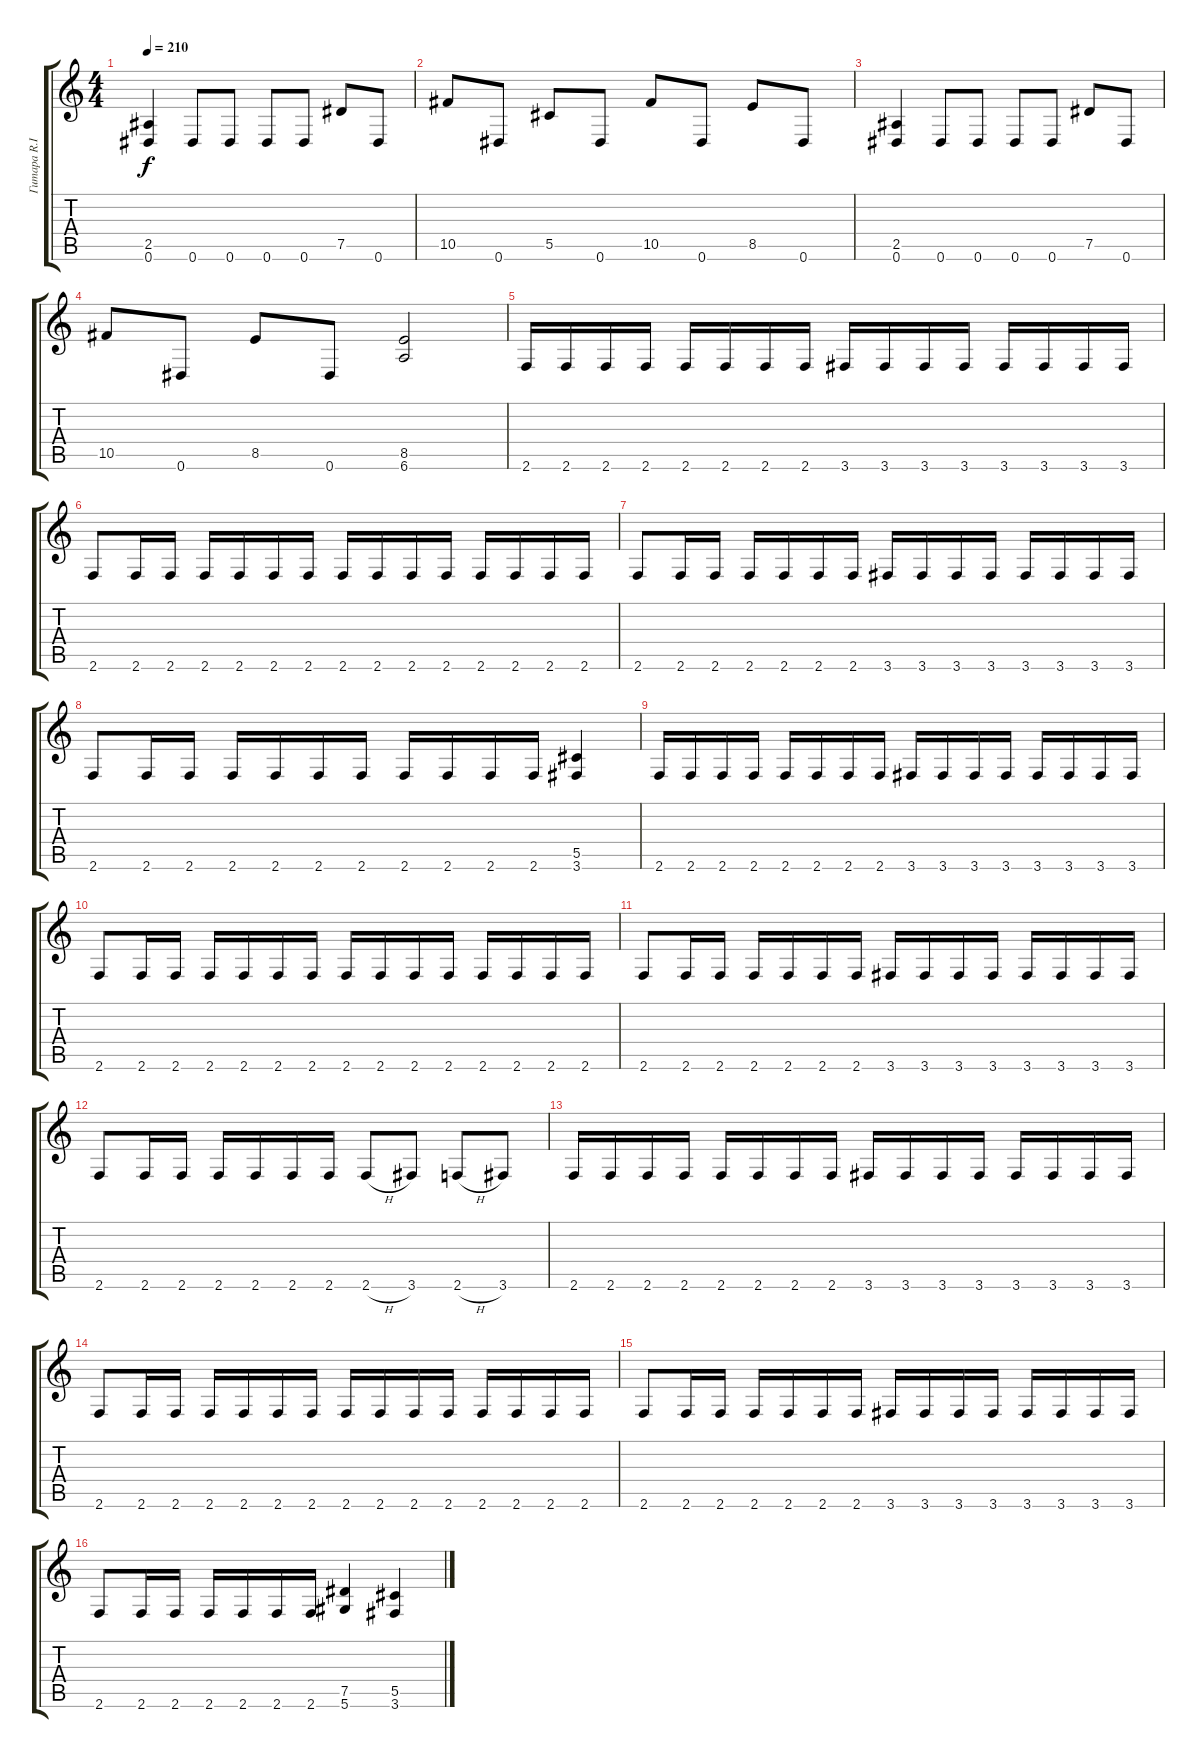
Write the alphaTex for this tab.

\track ("Гитара R.I.P. Hanneman" "Гитара R.I") {instrument distortionguitar}
\staff {score tabs}
\tuning (Eb4 Bb3 Gb3 Db3 Ab2 Eb2) {hide}
\ts (4 4)
\tempo 210
\clef g2
\ks c
(2.5 0.6).4{dy f} 0.6.8 0.6.8 0.6.8 0.6.8 7.5.8 0.6.8 |
10.5.8 0.6.8 5.5.8 0.6.8 10.5.8 0.6.8 8.5.8 0.6.8 |
(2.5 0.6).4 0.6.8 0.6.8 0.6.8 0.6.8 7.5.8 0.6.8 |
10.5.8 0.6.8 8.5.8 0.6.8 (8.5 6.6).2 |
2.6.16 2.6.16 2.6.16 2.6.16 2.6.16 2.6.16 2.6.16 2.6.16 3.6.16 3.6.16 3.6.16 3.6.16 3.6.16 3.6.16 3.6.16 3.6.16 |
2.6.8 2.6.16 2.6.16 2.6.16 2.6.16 2.6.16 2.6.16 2.6.16 2.6.16 2.6.16 2.6.16 2.6.16 2.6.16 2.6.16 2.6.16 |
2.6.8 2.6.16 2.6.16 2.6.16 2.6.16 2.6.16 2.6.16 3.6.16 3.6.16 3.6.16 3.6.16 3.6.16 3.6.16 3.6.16 3.6.16 |
2.6.8 2.6.16 2.6.16 2.6.16 2.6.16 2.6.16 2.6.16 2.6.16 2.6.16 2.6.16 2.6.16 (5.5 3.6).4 |
2.6.16 2.6.16 2.6.16 2.6.16 2.6.16 2.6.16 2.6.16 2.6.16 3.6.16 3.6.16 3.6.16 3.6.16 3.6.16 3.6.16 3.6.16 3.6.16 |
2.6.8 2.6.16 2.6.16 2.6.16 2.6.16 2.6.16 2.6.16 2.6.16 2.6.16 2.6.16 2.6.16 2.6.16 2.6.16 2.6.16 2.6.16 |
2.6.8 2.6.16 2.6.16 2.6.16 2.6.16 2.6.16 2.6.16 3.6.16 3.6.16 3.6.16 3.6.16 3.6.16 3.6.16 3.6.16 3.6.16 |
2.6.8 2.6.16 2.6.16 2.6.16 2.6.16 2.6.16 2.6.16 2.6{h}.8 3.6.8 2.6{h}.8 3.6.8 |
2.6.16 2.6.16 2.6.16 2.6.16 2.6.16 2.6.16 2.6.16 2.6.16 3.6.16 3.6.16 3.6.16 3.6.16 3.6.16 3.6.16 3.6.16 3.6.16 |
2.6.8 2.6.16 2.6.16 2.6.16 2.6.16 2.6.16 2.6.16 2.6.16 2.6.16 2.6.16 2.6.16 2.6.16 2.6.16 2.6.16 2.6.16 |
2.6.8 2.6.16 2.6.16 2.6.16 2.6.16 2.6.16 2.6.16 3.6.16 3.6.16 3.6.16 3.6.16 3.6.16 3.6.16 3.6.16 3.6.16 |
2.6.8 2.6.16 2.6.16 2.6.16 2.6.16 2.6.16 2.6.16 (7.5 5.6).4 (5.5 3.6).4
